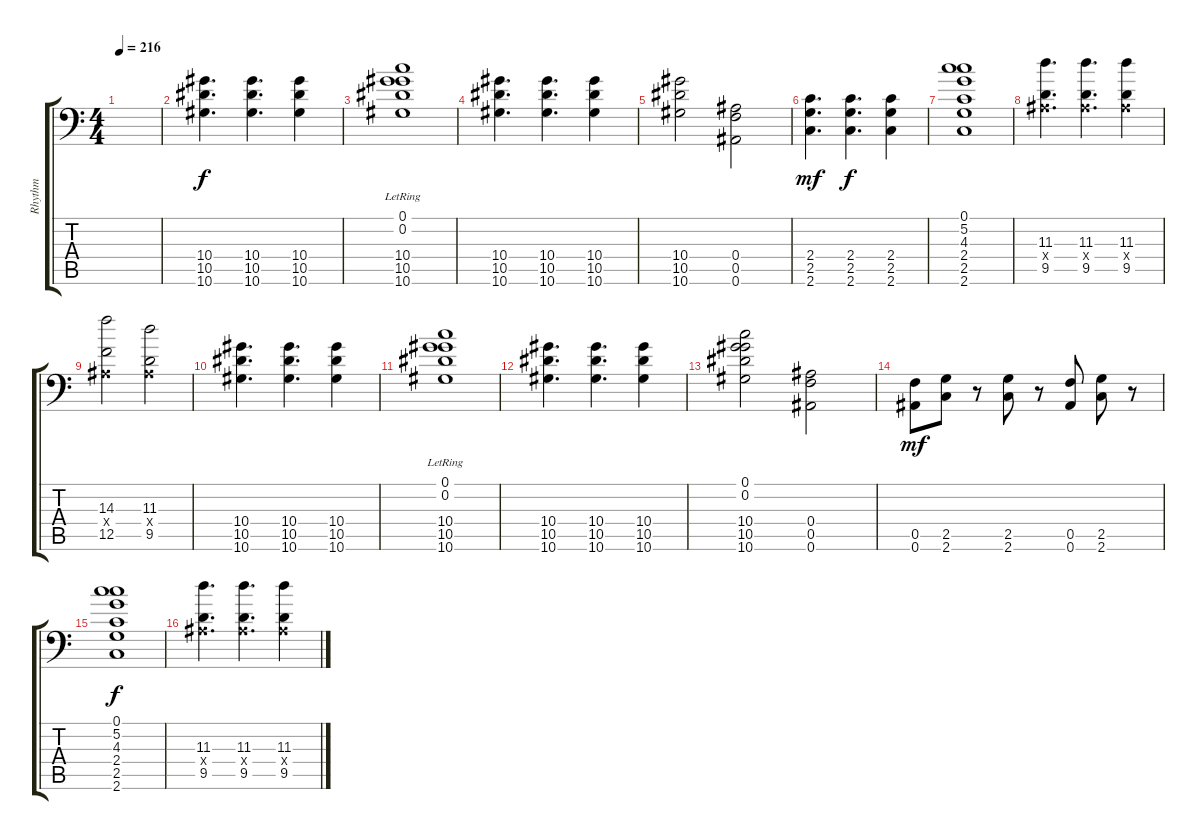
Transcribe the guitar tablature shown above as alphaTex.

\track ("Rhythm" "Rhythm") {instrument distortionguitar}
\staff {score tabs}
\tuning (C4 G3 Eb3 Bb2 F2 Bb1) {hide}
\ts (4 4)
\tempo 216
\clef f4
\ks c
|
(10.4 10.5 10.6).4{d} (10.4 10.5 10.6).4{d} (10.4 10.5 10.6).4 |
(0.1{lr} 0.2 10.4 10.5 10.6).1 |
(10.4 10.5 10.6).4{d} (10.4 10.5 10.6).4{d} (10.4 10.5 10.6).4 |
(10.4 10.5 10.6).2 (0.4 0.5 0.6).2 |
(2.4 2.5 2.6).4{d dy mf} (2.4 2.5 2.6).4{d dy f} (2.4 2.5 2.6).4 |
(0.1 5.2 4.3 2.4 2.5 2.6).1 |
(11.3 0.4{x} 9.5).4{d} (11.3 0.4{x} 9.5).4{d} (11.3 0.4{x} 9.5).4 |
(14.3 0.4{x} 12.5).2 (11.3 0.4{x} 9.5).2 |
(10.4 10.5 10.6).4{d} (10.4 10.5 10.6).4{d} (10.4 10.5 10.6).4 |
(0.1{lr} 0.2 10.4 10.5 10.6).1 |
(10.4 10.5 10.6).4{d} (10.4 10.5 10.6).4{d} (10.4 10.5 10.6).4 |
(0.1 0.2 10.4 10.5 10.6).2 (0.4 0.5 0.6).2 |
(0.5 0.6).8{dy mf} (2.5 2.6).8 r.8 (2.5 2.6).8 r.8 (0.5 0.6).8 (2.5 2.6).8 r.8 |
(0.1 5.2 4.3 2.4 2.5 2.6).1{dy f} |
(11.3 0.4{x} 9.5).4{d} (11.3 0.4{x} 9.5).4{d} (11.3 0.4{x} 9.5).4
